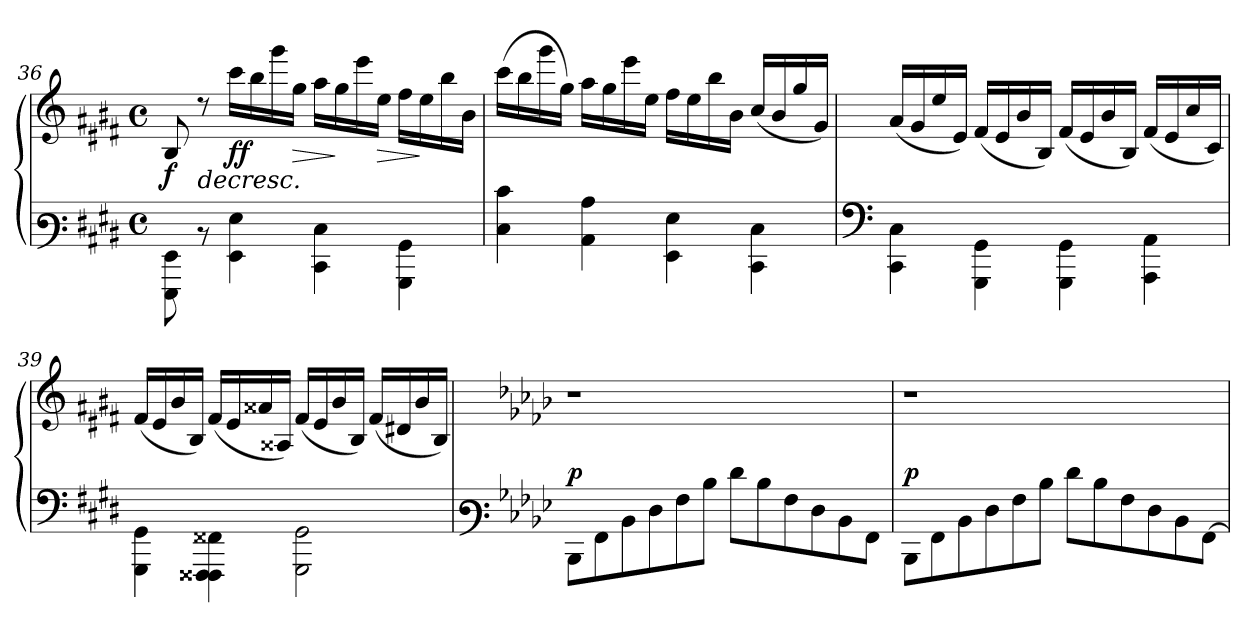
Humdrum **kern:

**kern	**kern	**dynam
*part1	*part1	*part1
*staff2	*staff1	*staff1/2
!!LO:LB:g=z
*clefF3	*clefG3	*
*k[f#c#g#d#]	*k[f#c#g#d#]	*
*M4/4	*M4/4	*
*met(c)	*met(c)	*
=36	=36	=36
!	!	!LO:DY:b
8GGG#\ 8GG#\	8G#/	f
!	!	!LO:HP:b
8rD	8rb	>
!	!	!LO:DY:b
!	!	!LO:DY:n=1:b
4GG#\ 4G#\	16aa\LL	f f
.	16gg#\	]
.	16eee\	.
!	!	!LO:HP:b
.	16ee\JJ	>
4EE\ 4E\	16ff#\LL	.
.	16ee\	]
.	16ccc#\	.
!	!	!LO:HP:b
.	16cc#\JJ	>
4BBB\ 4BB\	16dd#\LL	.
.	16cc#\	]
.	16gg#\	.
.	16g#\JJ	.
=37	=37	=37
4E\ 4e\	(>16aa\LL	.
.	16gg#\	.
.	16eee\	.
.	16ee\JJ)	.
4C#\ 4c#\	16ff#\LL	.
.	16ee\	.
.	16ccc#\	.
.	16cc#\JJ	.
4GG#\ 4G#\	16dd#\LL	.
.	16cc#\	.
.	16gg#\	.
.	16g#\JJ	.
4EE\ 4E\	(<16a/LL	.
.	16g#/	.
.	16ee/	.
.	16e/JJ)	.
!!LO:LB:g=z
=38	=38	=38
*clefF4	*	*
4CC#\ 4C#\	(<16f#/LL	.
.	16e/	.
.	16cc#/	.
.	16c#/JJ)	.
4GGG#\ 4GG#\	(<16d#/LL	.
.	16c#/	.
.	16g#/	.
.	16G#/JJ)	.
4GGG#\ 4GG#\	(<16d#/LL	.
.	16c#/	.
.	16g#/	.
.	16G#/JJ)	.
4AAA\ 4AA\	(<16d#/LL	.
.	16c#/	.
.	16a/	.
.	16A/JJ)	.
=39	=39	=39
4GGG#\ 4GG#\	(<16d#/LL	.
.	16c#/	.
.	16g#/	.
.	16G#/JJ)	.
4FFF##\ 4FFF##\ 4FF##X\	(<16d#/LL	.
.	16c#/	.
.	16f##X/	.
.	16F##X/JJ)	.
2GGG#\ 2GG#\	(<16d#/LL	.
.	16c#/	.
.	16g#/	.
.	16G#/JJ)	.
.	(<16d#/LL	.
.	16B#X/	.
.	16g#/	.
.	16G#/JJ)	.
!!LO:PB:g=z
=40	=40	=40
*clefF3	*	*
*k[b-e-a-d-g-]	*k[b-e-a-d-g-]	*
!	!	!LO:DY:a=2
8DD-\L	1r	p
8AA-\	.	.
8D-\	.	.
8F\	.	.
8A-\	.	.
8d-\J	.	.
8f\L	.	.
8d-\	.	.
8A-\	2ryy	.
8F\	.	.
8D-\	.	.
8AA-\J	.	.
=41	=41	=41
!	!	!LO:DY:a=2
8DD-\L	1r	p
8AA-\	.	.
8D-\	.	.
8F\	.	.
8A-\	.	.
8d-\J	.	.
8f\L	.	.
8d-\	.	.
8A-\	2ryy	.
8F\	.	.
8D-\	.	.
[>8AA-\J	.	.
=	=	=
*-	*-	*-
